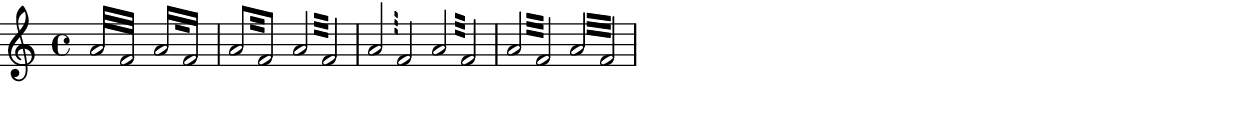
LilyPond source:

%% Generated by lilypond-book.py
%% Options: [exampleindent=10.16\mm,indent=0\mm,line-width=160\mm]
\include "lilypond-book-preamble.ly"


% ****************************************************************
% Start cut-&-pastable-section
% ****************************************************************



\paper {
  indent = 0\mm
  line-width = 160\mm
  % offset the left padding, also add 1mm as lilypond creates cropped
  % images with a little space on the right
  line-width = #(- line-width (* mm  3.000000) (* mm 1))
}

\layout {
  
}





% ****************************************************************
% ly snippet:
% ****************************************************************
\sourcefilename "engraving-tremolos-with-floating-beams.ly"
\sourcefileline 0
%% DO NOT EDIT this file manually; it is automatically
%% generated from LSR http://lsr.di.unimi.it
%% Make any changes in LSR itself, or in Documentation/snippets/new/ ,
%% and then run scripts/auxiliar/makelsr.py
%%
%% This file is in the public domain.
\version "2.18.0"

\header {
%% Translation of GIT committish: 8ffecf6be17c6ec2ff87cf31873121a8cce29b09
  texidoces = "
Si la duración total de un trémolo es menor de una negra, o
exactamente de una blanca, normalmente se compone tipográficamente con
todas las barras de corchea tocando las plicas.  Ciertos estilos de
notación de partituras componen algunas de estas barras como barras
flotantes centradas que no tocan las plicas de las figuras.  El número
de barras flotantes en este tipo de trémolo está controlado por la
propiedad @code{'gap-count } del objeto @code{Beam} y la separación
entre las barras y las plicas se fija con la propiedad @code{'gap}.

"
  doctitlees = "Trémolos con barras flotantes"

%% Translation of GIT committish: 8eae9a75fb3ec1d0b6633103c8a652608c8fa630
  texidocfr = "
Lorsque la durée totale d'un trémolo est inférieure à la noire,
égale une blanche, ou bien entre une blanche et une ronde, il est
d'usage que toutes les ligatures soient en contact avec les
hampes.  Certains styles de gravure font cependant apparaître des
ligatures détachées, centrées entre les hampes.  Pour ce type de
trémolo, le nombre de hampes flottantes se gère au travers de la
propriété @code{gap-count} de l'objet @code{Beam}, et l'écart
entre ligature et hampe se définit par la propriété @code{gap}.

"
  doctitlefr = "Impression de trémolo avec ligature flottante"

  lsrtags = "repeats, rhythms"

  texidoc = "
If a tremolo's total duration is less than a quarter-note, or exactly a
half-note, or between a half-note and a whole-note, it is normally
typeset with all beams touching the stems.  Certain engraving styles
typeset some of these beams as centered floating beams that do not
touch the stems.  The number of floating beams in this type of tremolo
is controlled with the @code{'gap-count } property of the @code{Beam}
object, and the size of the gaps between beams and stems is set with
the @code{'gap} property.



"
  doctitle = "Engraving tremolos with floating beams"
} % begin verbatim

\relative c'' {
  \repeat tremolo 8 { a32 f }
  \override Beam.gap-count = #1
  \repeat tremolo 8 { a32 f }
  \override Beam.gap-count = #2
  \repeat tremolo 8 { a32 f }
  \override Beam.gap-count = #3
  \repeat tremolo 8 { a32 f }

  \override Beam.gap-count = #3
  \override Beam.gap = #1.33
  \repeat tremolo 8 { a32 f }
  \override Beam.gap = #1
  \repeat tremolo 8 { a32 f }
  \override Beam.gap = #0.67
  \repeat tremolo 8 { a32 f }
  \override Beam.gap = #0.33
  \repeat tremolo 8 { a32 f }
}



% ****************************************************************
% end ly snippet
% ****************************************************************
